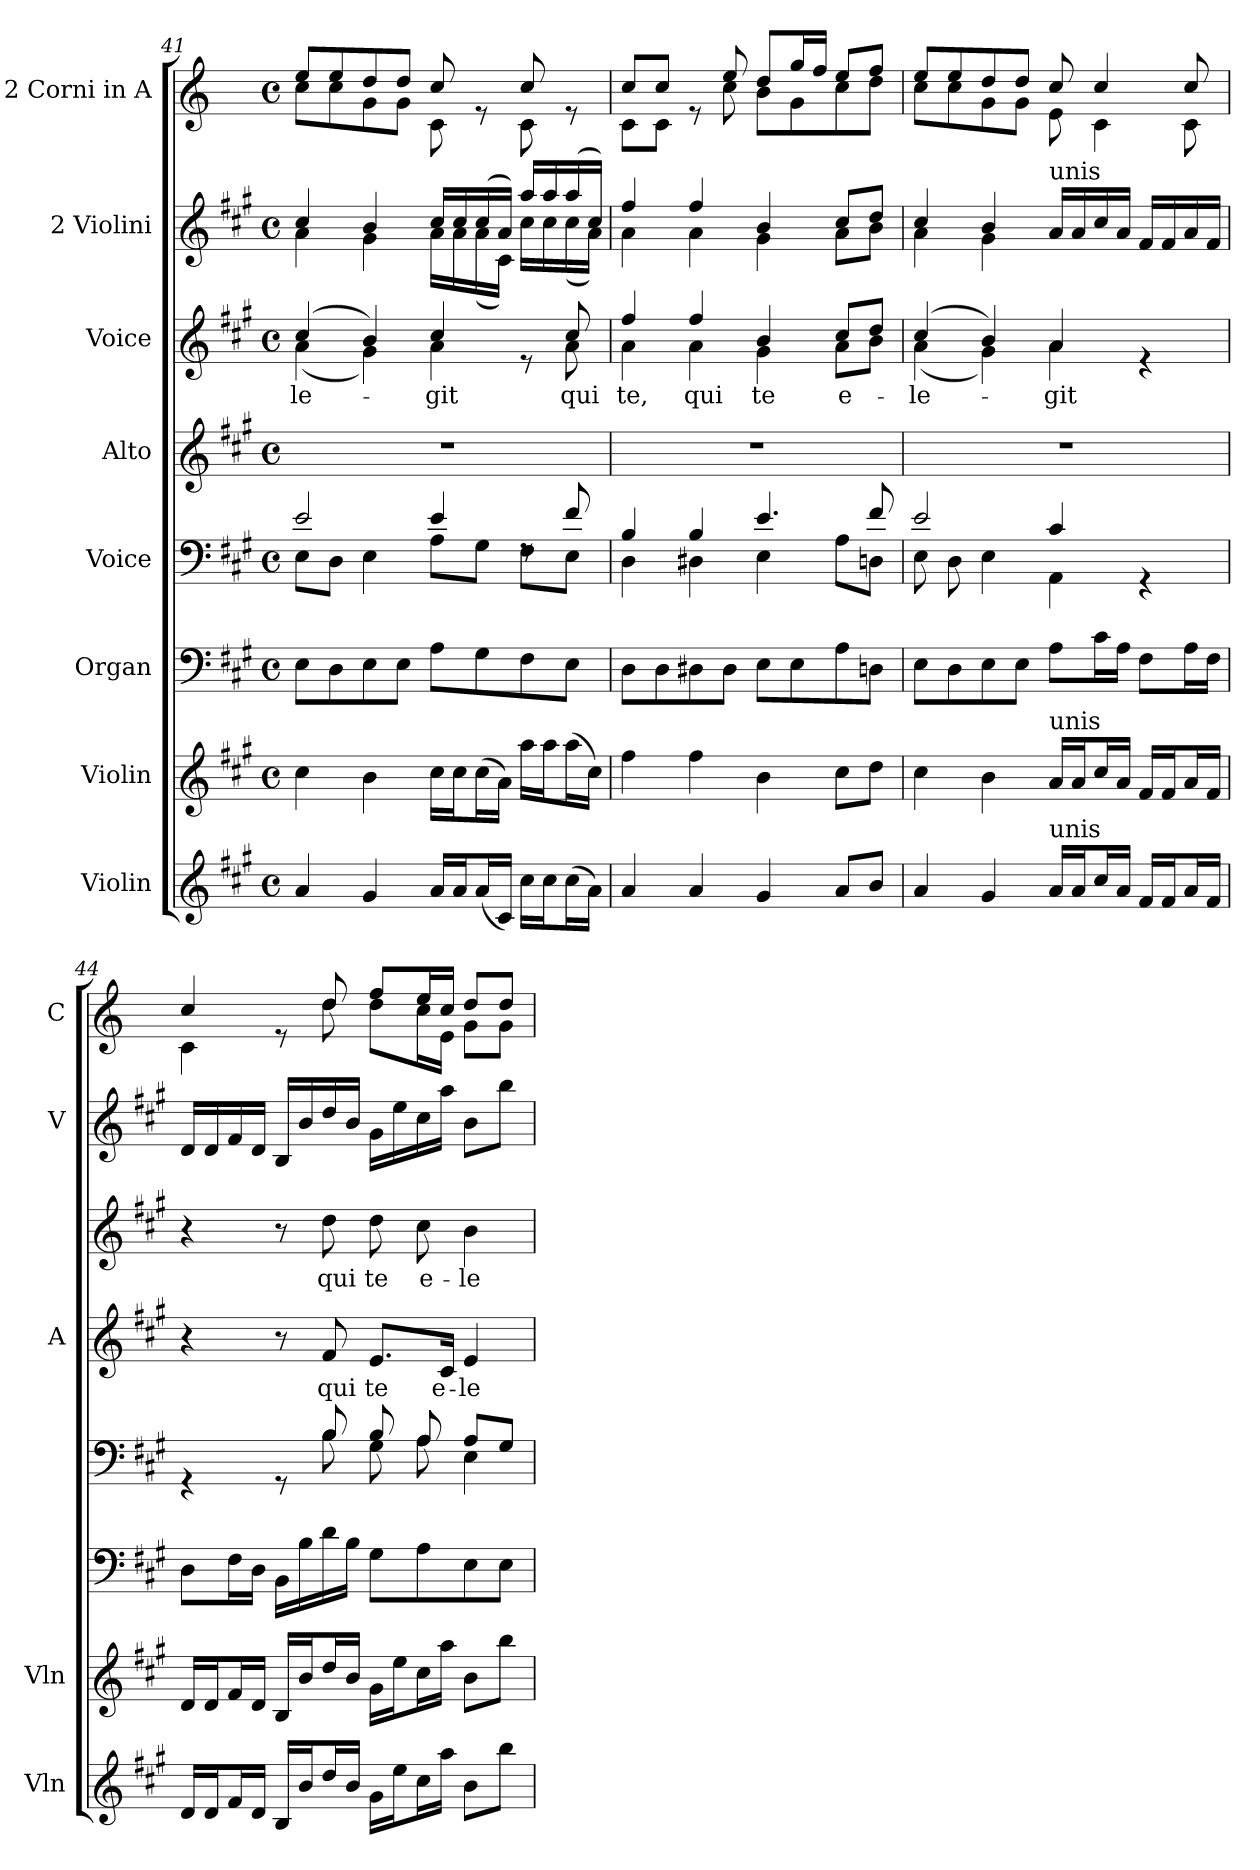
**kern	**kern	**kern	**kern	**kern	**text	**kern	**text	**kern	**kern
*part8	*part7	*part6	*part5	*part4	*part4	*part3	*part3	*part2	*part1
*staff8	*staff7	*staff6	*staff5	*staff4	*staff4	*staff3	*staff3	*staff2	*staff1
*I"Violin	*I"Violin	*I"Organ	*I"Voice	*I"Alto	*	*I"Voice	*	*I"2 Violini	*I"2 Corni in A
*I'Vln	*I'Vln	*	*	*I'A	*	*	*	*I'V	*I'C
*clefG2	*clefG2	*clefF4	*clefF4	*clefG2	*	*clefG2	*	*clefG2	*clefG2
*	*	*	*	*	*	*	*	*	*ITrd2c3
*k[f#c#g#]	*k[f#c#g#]	*k[f#c#g#]	*k[f#c#g#]	*k[f#c#g#]	*	*k[f#c#g#]	*	*k[f#c#g#]	*k[f#c#g#]
*M4/4	*M4/4	*M4/4	*M4/4	*M4/4	*	*M4/4	*	*M4/4	*M4/4
*met(c)	*met(c)	*met(c)	*met(c)	*met(c)	*	*met(c)	*	*met(c)	*met(c)
=41	=41	=41	=41	=41	=41	=41	=41	=41	=41
*	*	*	*^	*	*	*^	*	*	*
!	!	!	!	!	!	!	!	!	!LO:LY:b	!	!
*	*	*	*	*	*	*	*	*	*	*^	*^
4a/	4cc#\	8E\L	2e/	8E\L	1r	.	(4cc#/	(4a\	-le-	4cc#/	4a\	8cc#/L	8a\L
.	.	8D\	.	8D\J	.	.	.	.	.	.	.	8cc#/	8a\
4g#/	4b\	8E\	.	4E\	.	.	4b/)	4g#\)	.	4b/	4g#\	8b/	8e\
.	.	8E\J	.	.	.	.	.	.	.	.	.	8b/J	8e\J
!	!	!	!	!	!	!	!	!	!LO:LY:b	!	!	!	!
16a/LL	16cc#\LL	8A\L	4e/	8A\L	.	.	4cc#/	4a\	-git	16cc#/LL	16a\LL	8a/	8A\
16a/J	16cc#\J	.	.	.	.	.	.	.	.	16cc#/	16a\	.	.
(16a/L	(16cc#\L	8G#\	.	8G#\J	.	.	.	.	.	(16cc#/	(16a\	8re	8ryy
16c#/JJ)	16a\JJ)	.	.	.	.	.	.	.	.	16a/JJ)	16c#\JJ)	.	.
16cc#\LL	16aa\LL	8F#\	8rF	8F#\L	.	.	8re	8ryy	.	16aa/LL	16cc#\LL	8a/	8A\
16cc#\J	16aa\J	.	.	.	.	.	.	.	.	16aa/	16cc#\	.	.
!	!	!	!	!	!	!	!	!	!LO:LY:b	!	!	!	!
(16cc#\L	(16aa\L	8E\J	8f#/	8E\J	.	.	8cc#/	8a\	qui	(16aa/	(16cc#\	8re	8ryy
16a\JJ)	16cc#\JJ)	.	.	.	.	.	.	.	.	16cc#/JJ)	16a\JJ)	.	.
!!LO:LB:g=z	!!
=42	=42	=42	=42	=42	=42	=42	=42	=42	=42	=42	=42	=42	=42
!	!	!	!	!	!	!	!	!	!LO:LY:b	!	!	!	!
4a/	4ff#\	8D\L	4B/	4D\	1r	.	4ff#/	4a\	te,	4ff#/	4a\	8a/L	8A\L
.	.	8D\	.	.	.	.	.	.	.	.	.	8a/J	8A\J
!	!	!	!	!	!	!	!	!	!LO:LY:b	!	!	!	!
4a/	4ff#\	8D#X\	4B/	4D#X\	.	.	4ff#/	4a\	qui	4ff#/	4a\	8re	8ryy
.	.	8D#\J	.	.	.	.	.	.	.	.	.	8cc#/	8a\
!	!	!	!	!	!	!	!	!	!LO:LY:b	!	!	!	!
4g#/	4b\	8E\L	4.e/	4E\	.	.	4b/	4g#\	te	4b/	4g#\	8b/L	8g#\L
.	.	8E\	.	.	.	.	.	.	.	.	.	16ee/L	8e\
.	.	.	.	.	.	.	.	.	.	.	.	16dd/JJ	.
!	!	!	!	!	!	!	!	!	!LO:LY:b	!	!	!	!
8a/L	8cc#\L	8A\	.	8A\L	.	.	8cc#/L	8a\L	e-	8cc#/L	8a\L	8cc#/L	8a\
8b/J	8dd\J	8Dn\J	8f#/	8Dn\J	.	.	8dd/J	8b\J	.	8dd/J	8b\J	8dd/J	8b\J
=43	=43	=43	=43	=43	=43	=43	=43	=43	=43	=43	=43	=43	=43
!	!	!	!	!	!	!	!	!	!LO:LY:b	!	!	!	!
4a/	4cc#\	8E\L	2e/	8E\	1r	.	(4cc#/	(4a\	-le-	4cc#/	4a\	8cc#/L	8a\L
.	.	8D\	.	8D\	.	.	.	.	.	.	.	8cc#/	8a\
4g#/	4b\	8E\	.	4E\	.	.	4b/)	4g#\)	.	4b/	4g#\	8b/	8e\
.	.	8E\J	.	.	.	.	.	.	.	.	.	8b/J	8e\J
!	!	!	!	!	!	!	!	!	!	!LO:TX:a:t=unis	!	!	!
!	!LO:TX:a:t=unis	!	!	!	!	!	!	!	!	!	!	!	!
!LO:TX:a:t=unis	!	!	!	!	!	!	!	!	!	!	!	!	!
!	!	!	!	!	!	!	!	!	!LO:LY:b	!	!	!	!
16a/LL	16a/LL	8A\L	4c#/	4AA\	.	.	4a/	4a\	-git	16a/LL	2ryy	8a/	8c#\
16a/J	16a/J	.	.	.	.	.	.	.	.	16a/	.	.	.
16cc#/L	16cc#/L	16c#\L	.	.	.	.	.	.	.	16cc#/	.	4a/	4A\
16a/JJ	16a/JJ	16A\JJ	.	.	.	.	.	.	.	16a/JJ	.	.	.
16f#/LL	16f#/LL	8F#\L	4rGG	4ryy	.	.	4re	4ryy	.	16f#/LL	.	.	.
16f#/J	16f#/J	.	.	.	.	.	.	.	.	16f#/	.	.	.
16a/L	16a/L	16A\L	.	.	.	.	.	.	.	16a/	.	8a/	8A\
16f#/JJ	16f#/JJ	16F#\JJ	.	.	.	.	.	.	.	16f#/JJ	.	.	.
*	*	*	*	*	*	*	*v	*v	*	*	*	*	*
*	*	*	*	*	*	*	*	*	*v	*v	*	*
=44	=44	=44	=44	=44	=44	=44	=44	=44	=44	=44	=44
16d/LL	16d/LL	8D\L	4rGG	4.ryy	4r	.	4r	.	16d/LL	4a/	4A\
16d/J	16d/J	.	.	.	.	.	.	.	16d/	.	.
16f#/L	16f#/L	16F#\L	.	.	.	.	.	.	16f#/	.	.
16d/JJ	16d/JJ	16D\JJ	.	.	.	.	.	.	16d/JJ	.	.
16B/LL	16B/LL	16BB\LL	8rGG	.	8r	.	8r	.	16B/LL	8re	8ryy
16b/J	16b/J	16B\	.	.	.	.	.	.	16b/	.	.
!	!	!	!	!	!	!LO:LY:b	!	!LO:LY:b	!	!	!
16dd/L	16dd/L	16d\	8B/	8B\	8f#/	qui	8dd\	qui	16dd/	8b/	8b\
16b/JJ	16b/JJ	16B\JJ	.	.	.	.	.	.	16b/JJ	.	.
!	!	!	!	!	!	!LO:LY:b	!	!LO:LY:b	!	!	!
16g#\LL	16g#\LL	8G#\L	8B/	8G#\	8.e/L	te	8dd\	te	16g#\LL	8dd/L	8b\L
16ee\J	16ee\J	.	.	.	.	.	.	.	16ee\	.	.
!	!	!	!	!	!	!	!	!LO:LY:b	!	!	!
16cc#\L	16cc#\L	8A\	8A/	8A\	.	.	8cc#\	e-	16cc#\	16cc#/L	16a\L
!	!	!	!	!	!	!LO:LY:b	!	!	!	!	!
16aa\JJ	16aa\JJ	.	.	.	16c#/Jk	e-	.	.	16aa\JJ	16a/JJ	16c#\JJ
!	!	!	!	!	!	!LO:LY:b	!	!LO:LY:b	!	!	!
8b\L	8b\L	8E\	8A/L	4E\	4e/	-le-	4b\	-le-	8b\L	8b/L	8e\L
8bb\J	8bb\J	8E\J	8G#/J	.	.	.	.	.	8bb\J	8b/J	8e\J
*	*	*	*v	*v	*	*	*	*	*	*v	*v
=	=	=	=	=	=	=	=	=	=
*-	*-	*-	*-	*-	*-	*-	*-	*-	*-
